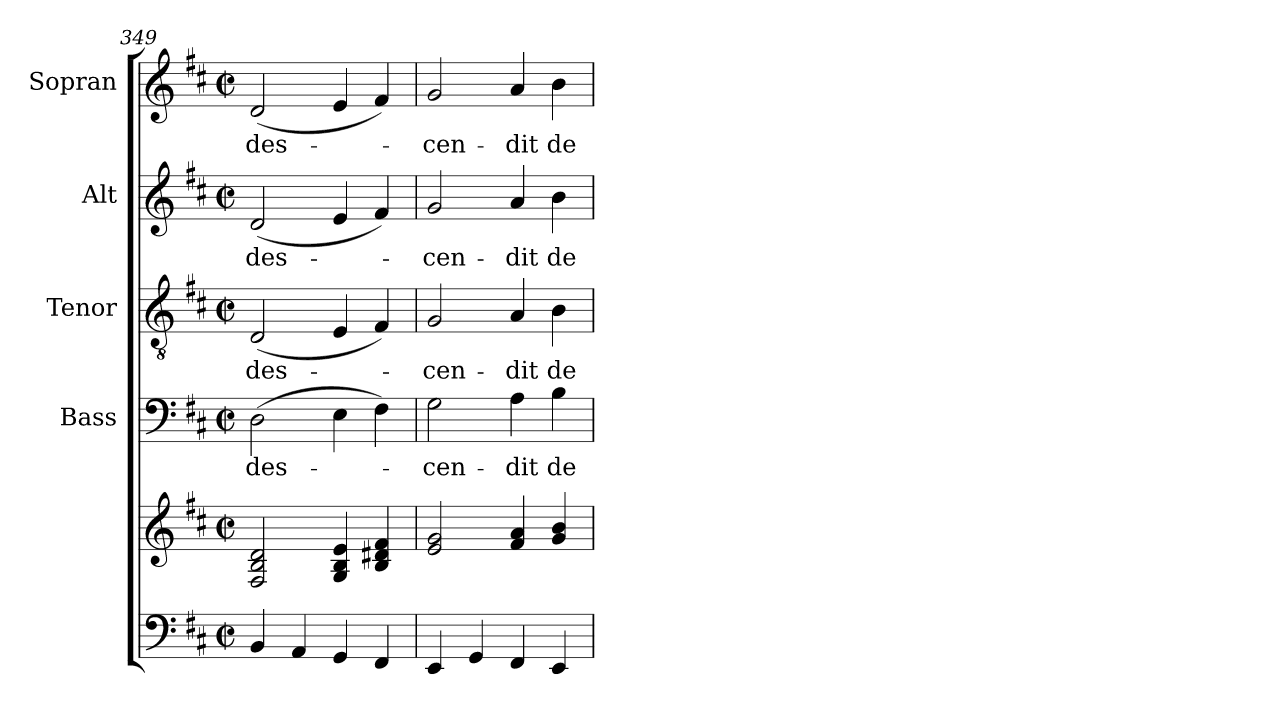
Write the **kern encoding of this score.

**kern	**kern	**kern	**text	**kern	**text	**kern	**text	**kern	**text
*part5	*part5	*part4	*part4	*part3	*part3	*part2	*part2	*part1	*part1
*staff6	*staff5	*staff4	*staff4	*staff3	*staff3	*staff2	*staff2	*staff1	*staff1
*	*	*I"Bass	*	*I"Tenor	*	*I"Alt	*	*I"Sopran	*
*	*	*I'B.	*	*I'T.	*	*I'A.	*	*I'S.	*
*clefF4	*clefG2	*clefF4	*	*clefGv2	*	*clefG2	*	*clefG2	*
*k[f#c#]	*k[f#c#]	*k[f#c#]	*	*k[f#c#]	*	*k[f#c#]	*	*k[f#c#]	*
*D:	*D:	*D:	*	*D:	*	*D:	*	*D:	*
*M2/2	*M2/2	*M2/2	*	*M2/2	*	*M2/2	*	*M2/2	*
*met(c|)	*met(c|)	*met(c|)	*	*met(c|)	*	*met(c|)	*	*met(c|)	*
=349	=349	=349	=349	=349	=349	=349	=349	=349	=349
!	!	!	!LO:LY:b	!	!LO:LY:b	!	!LO:LY:b	!	!LO:LY:b
4BB/	2F#/ 2B/ 2d/	(>2D\	des-	(<2D/	des-	(<2d/	des-	(<2d/	des-
4AA/	.	.	.	.	.	.	.	.	.
4GG/	4G/ 4B/ 4e/	4E\	.	4E/	.	4e/	.	4e/	.
4FF#/	4B/ 4d#X/ 4f#/	4F#\)	.	4F#/)	.	4f#/)	.	4f#/)	.
=350	=350	=350	=350	=350	=350	=350	=350	=350	=350
!	!	!	!LO:LY:b	!	!LO:LY:b	!	!LO:LY:b	!	!LO:LY:b
4EE/	2e/ 2g/	2G\	-cen-	2G/	-cen-	2g/	-cen-	2g/	-cen-
4GG/	.	.	.	.	.	.	.	.	.
!	!	!	!LO:LY:b	!	!LO:LY:b	!	!LO:LY:b	!	!LO:LY:b
4FF#/	4f#/ 4a/	4A\	-dit	4A/	-dit	4a/	-dit	4a/	-dit
!	!	!	!LO:LY:b	!	!LO:LY:b	!	!LO:LY:b	!	!LO:LY:b
4EE/	4g/ 4b/	4B\	de	4B\	de	4b\	de	4b\	de
=	=	=	=	=	=	=	=	=	=
*-	*-	*-	*-	*-	*-	*-	*-	*-	*-
